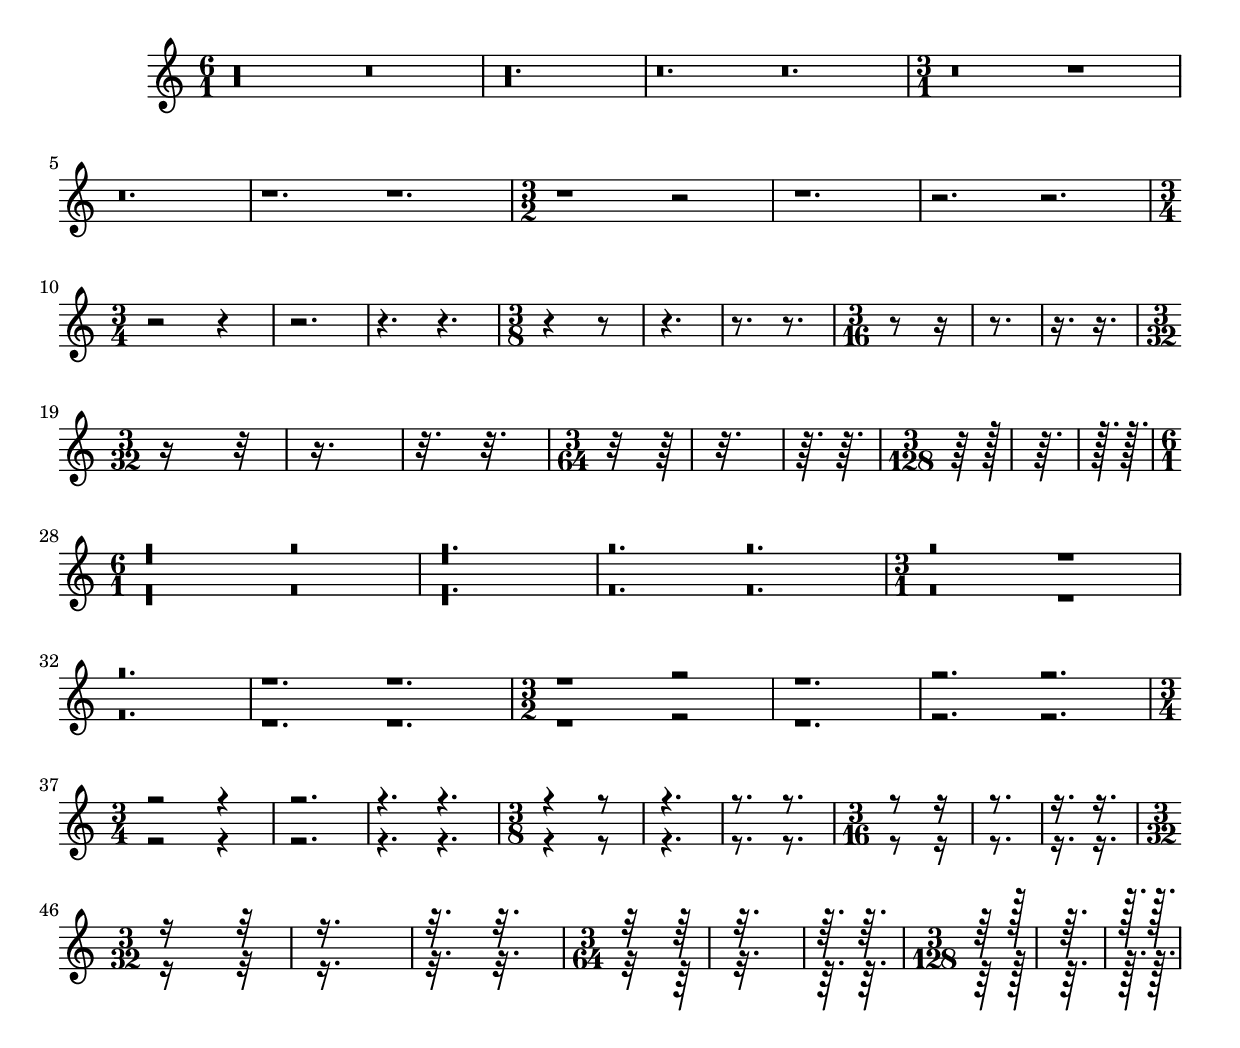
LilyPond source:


\version "2.1.30"
% candidate for regression.  -gp
\header { texidoc = "@cindex Rest Dot Positions
Dots of rests should follow the rest positions. " }

muz = \notes \relative c'' {
    \time 6/1
    r\longa r\breve |
    r\longa. |
    r\breve. r |
    \time 3/1
    r\breve r1 |
    r\breve. |
    r1. r |
    \time 3/2
    r1 r2 |
    r1. |
    r2. r |
    \break
    \time 3/4
    r2 r4 |
    r2. |
    r4. r |
    \time 3/8
    r4 r8 |
    r4. |
    r8. r |
    \time 3/16
    r8 r16 |
    r8. |
    r16. r |
    \break
    \time 3/32
    r16 r32 |
    r16. |
    r32. r |
    \time 3/64
    r32 r64 |
    r32. |
    r64. r |
    \time 3/128
    r64 r128 |
    r64. |
    r128. r |
  }


\score {
  \context Staff  {
      \muz \break
      <<
	 {  \muz } \\
	 {  \muz }
      >>
  }
	\paper{}
}

